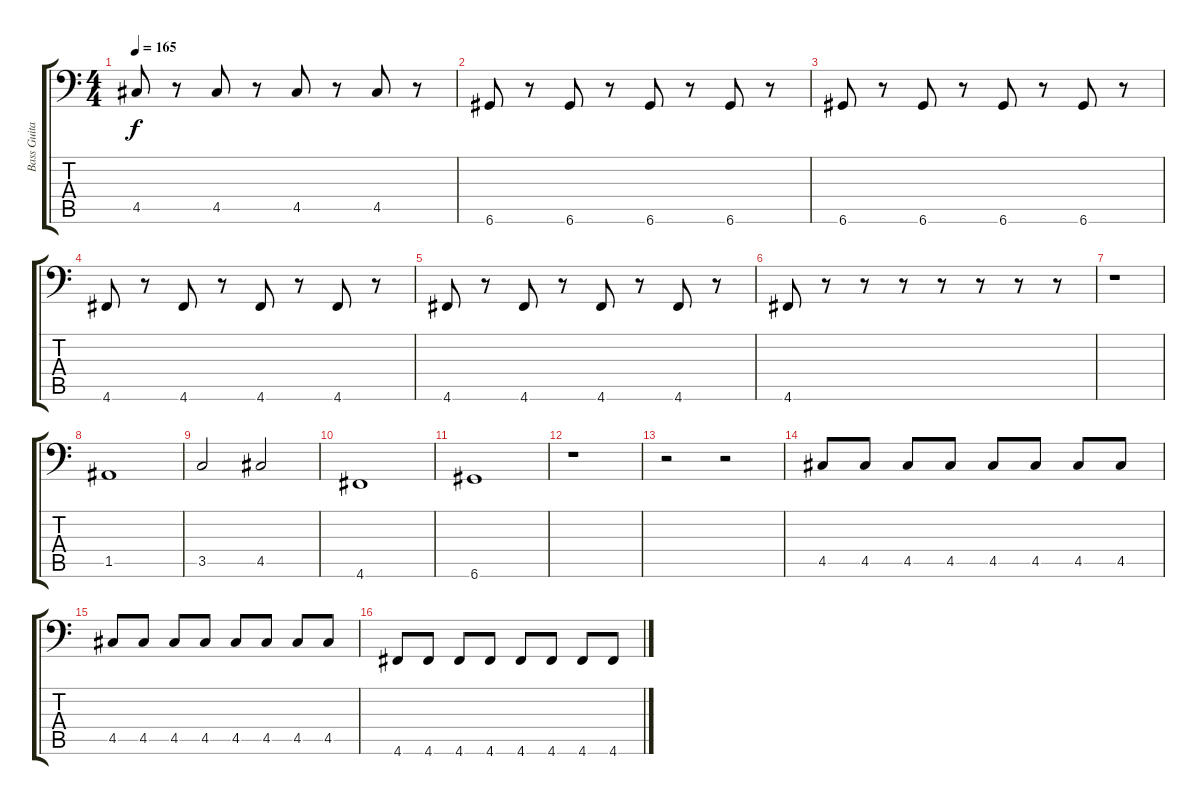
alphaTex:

\track ("Bass Guitar" "Bass Guita") {instrument electricbassfinger}
\staff {score tabs}
\tuning (E3 B2 G2 D2 A1 D1) {hide}
\ts (4 4)
\tempo 165
\clef f4
\ks c
4.5.8{dy f} r.8 4.5.8 r.8 4.5.8 r.8 4.5.8 r.8 |
6.6.8 r.8 6.6.8 r.8 6.6.8 r.8 6.6.8 r.8 |
6.6.8 r.8 6.6.8 r.8 6.6.8 r.8 6.6.8 r.8 |
4.6.8 r.8 4.6.8 r.8 4.6.8 r.8 4.6.8 r.8 |
4.6.8 r.8 4.6.8 r.8 4.6.8 r.8 4.6.8 r.8 |
4.6.8 r.8 r.8 r.8 r.8 r.8 r.8 r.8 |
r.1 |
1.5.1 |
3.5.2 4.5.2 |
4.6.1 |
6.6.1 |
r.1 |
r.2 r.2 |
4.5.8 4.5.8 4.5.8 4.5.8 4.5.8 4.5.8 4.5.8 4.5.8 |
4.5.8 4.5.8 4.5.8 4.5.8 4.5.8 4.5.8 4.5.8 4.5.8 |
4.6.8 4.6.8 4.6.8 4.6.8 4.6.8 4.6.8 4.6.8 4.6.8
